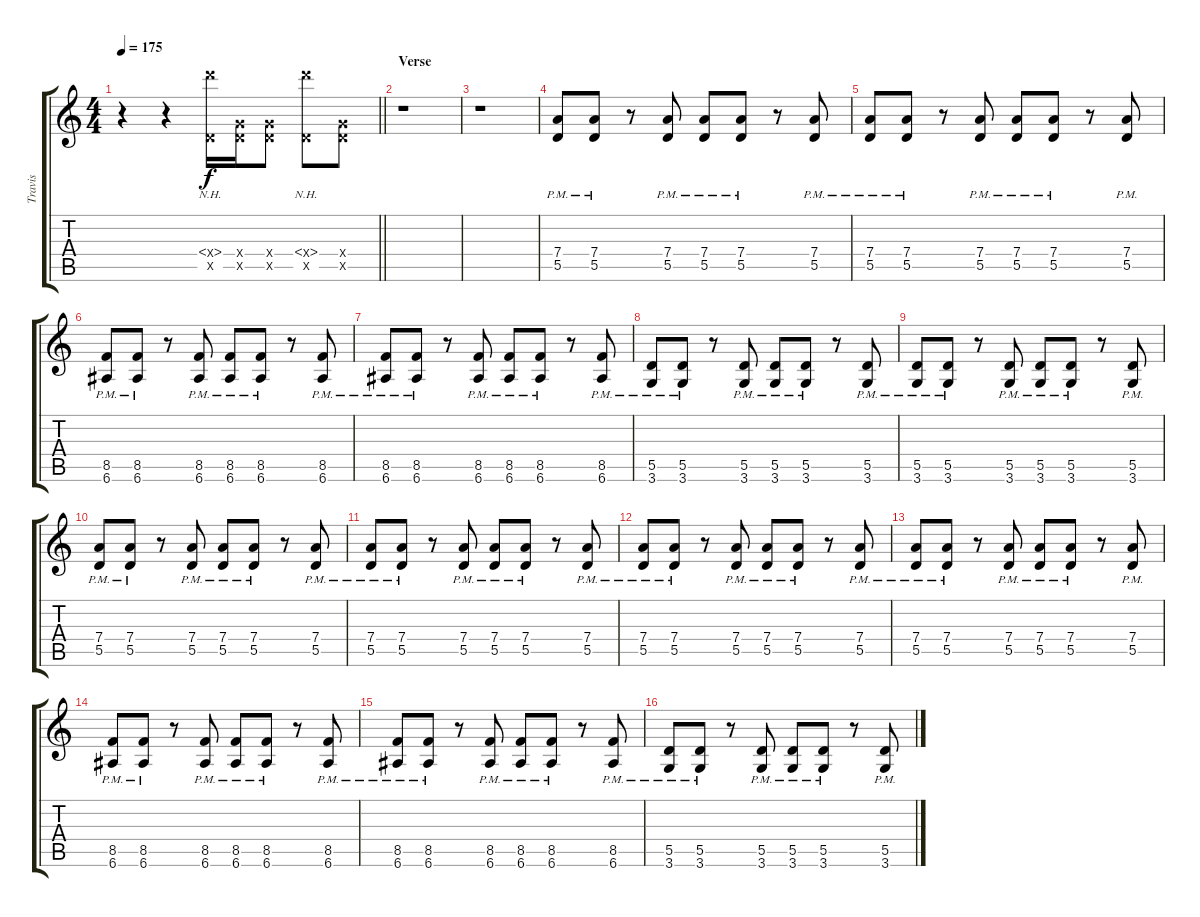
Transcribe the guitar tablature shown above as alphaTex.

\track ("Travis" "Travis") {instrument overdrivenguitar}
\staff {score tabs}
\tuning (E4 B3 G3 D3 A2 E2) {hide}
\ts (4 4)
\tempo 175
\clef g2
\barLineRight lightlight
\ks c
r.4{dy f} r.4 (5.4{nh x} 5.5{x}).16 (5.4{x} 5.5{x}).16 (5.4{x} 5.5{x}).8 (5.4{nh x} 5.5{x}).8 (5.4{x} 5.5{x}).8 |
\section ("" "Verse")
r.1 |
r.1 |
(7.4{pm} 5.5{pm}).8 (7.4{pm} 5.5{pm}).8 r.8 (7.4{pm} 5.5{pm}).8 (7.4{pm} 5.5{pm}).8 (7.4{pm} 5.5{pm}).8 r.8 (7.4{pm} 5.5{pm}).8 |
(7.4{pm} 5.5{pm}).8 (7.4{pm} 5.5{pm}).8 r.8 (7.4{pm} 5.5{pm}).8 (7.4{pm} 5.5{pm}).8 (7.4{pm} 5.5{pm}).8 r.8 (7.4{pm} 5.5{pm}).8 |
(8.5{pm} 6.6{pm}).8 (8.5{pm} 6.6{pm}).8 r.8 (8.5{pm} 6.6{pm}).8 (8.5{pm} 6.6{pm}).8 (8.5{pm} 6.6{pm}).8 r.8 (8.5{pm} 6.6{pm}).8 |
(8.5{pm} 6.6{pm}).8 (8.5{pm} 6.6{pm}).8 r.8 (8.5{pm} 6.6{pm}).8 (8.5{pm} 6.6{pm}).8 (8.5{pm} 6.6{pm}).8 r.8 (8.5{pm} 6.6{pm}).8 |
(5.5{pm} 3.6{pm}).8 (5.5{pm} 3.6{pm}).8 r.8 (5.5{pm} 3.6{pm}).8 (5.5{pm} 3.6{pm}).8 (5.5{pm} 3.6{pm}).8 r.8 (5.5{pm} 3.6{pm}).8 |
(5.5{pm} 3.6{pm}).8 (5.5{pm} 3.6{pm}).8 r.8 (5.5{pm} 3.6{pm}).8 (5.5{pm} 3.6{pm}).8 (5.5{pm} 3.6{pm}).8 r.8 (5.5{pm} 3.6{pm}).8 |
(7.4{pm} 5.5{pm}).8 (7.4{pm} 5.5{pm}).8 r.8 (7.4{pm} 5.5{pm}).8 (7.4{pm} 5.5{pm}).8 (7.4{pm} 5.5{pm}).8 r.8 (7.4{pm} 5.5{pm}).8 |
(7.4{pm} 5.5{pm}).8 (7.4{pm} 5.5{pm}).8 r.8 (7.4{pm} 5.5{pm}).8 (7.4{pm} 5.5{pm}).8 (7.4{pm} 5.5{pm}).8 r.8 (7.4{pm} 5.5{pm}).8 |
(7.4{pm} 5.5{pm}).8 (7.4{pm} 5.5{pm}).8 r.8 (7.4{pm} 5.5{pm}).8 (7.4{pm} 5.5{pm}).8 (7.4{pm} 5.5{pm}).8 r.8 (7.4{pm} 5.5{pm}).8 |
(7.4{pm} 5.5{pm}).8 (7.4{pm} 5.5{pm}).8 r.8 (7.4{pm} 5.5{pm}).8 (7.4{pm} 5.5{pm}).8 (7.4{pm} 5.5{pm}).8 r.8 (7.4{pm} 5.5{pm}).8 |
(8.5{pm} 6.6{pm}).8 (8.5{pm} 6.6{pm}).8 r.8 (8.5{pm} 6.6{pm}).8 (8.5{pm} 6.6{pm}).8 (8.5{pm} 6.6{pm}).8 r.8 (8.5{pm} 6.6{pm}).8 |
(8.5{pm} 6.6{pm}).8 (8.5{pm} 6.6{pm}).8 r.8 (8.5{pm} 6.6{pm}).8 (8.5{pm} 6.6{pm}).8 (8.5{pm} 6.6{pm}).8 r.8 (8.5{pm} 6.6{pm}).8 |
(5.5{pm} 3.6{pm}).8 (5.5{pm} 3.6{pm}).8 r.8 (5.5{pm} 3.6{pm}).8 (5.5{pm} 3.6{pm}).8 (5.5{pm} 3.6{pm}).8 r.8 (5.5{pm} 3.6{pm}).8
